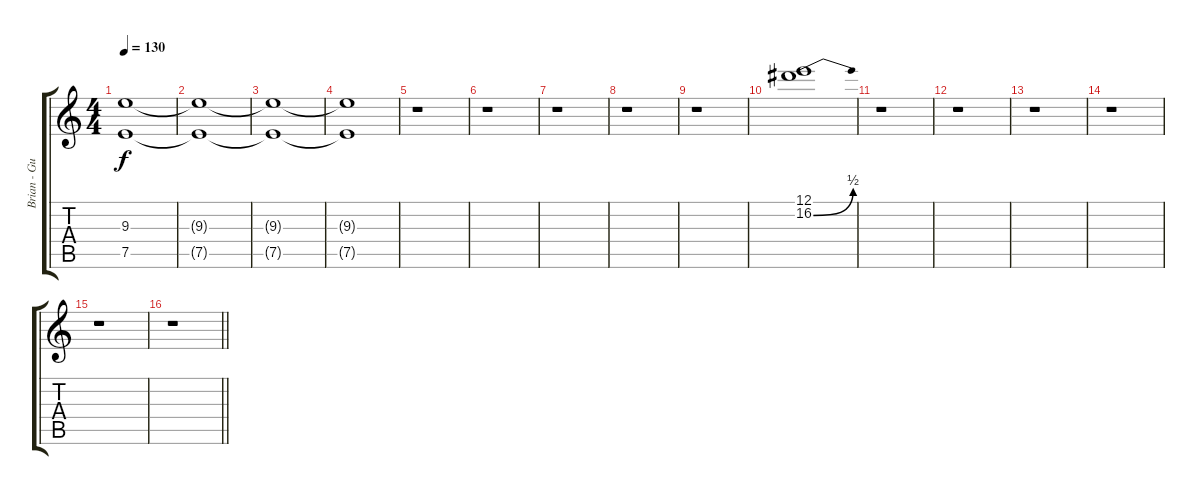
\track ("Brian - Guitar Effects" "Brian - Gu") {instrument electricguitarjazz}
\staff {score tabs}
\tuning (E4 B3 G3 D3 A2 E2) {hide}
\ts (4 4)
\tempo 130
\clef g2
\ks c
(9.3{t} 7.5{t}).1{dy f} |
(9.3{t} 7.5{t}).1 |
(9.3{t} 7.5{t}).1 |
(9.3{t} 7.5{t}).1 |
r.1 |
r.1 |
r.1 |
r.1 |
r.1 |
(12.1 16.2{be (bend 0 0 60 2)}).1{instrument electricguitarjazz} |
r.1 |
r.1 |
r.1 |
r.1 |
r.1 |
\barLineRight lightlight
r.1
